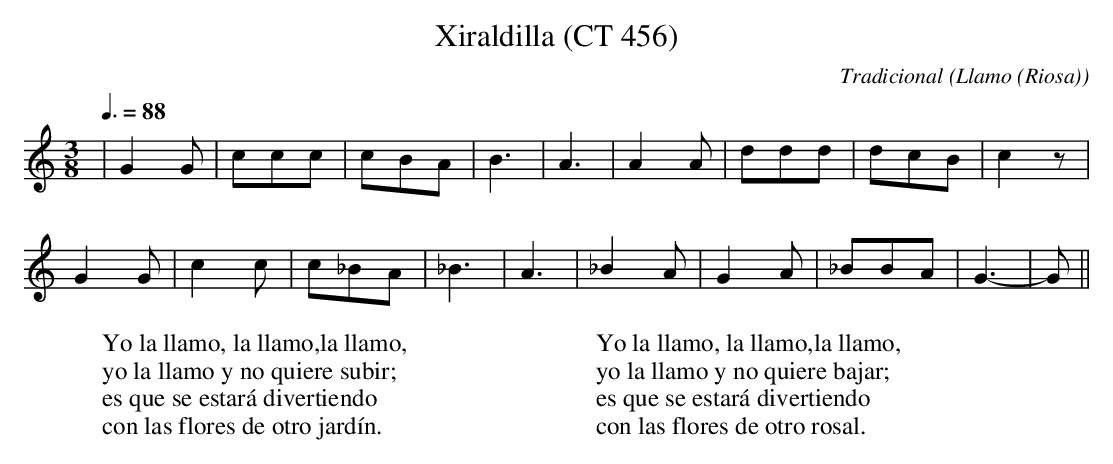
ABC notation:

X:1
T:Xiraldilla (CT 456)
C:Tradicional
O:Llamo (Riosa)
M:3/8
L:1/8
Q:3/8=88
W:Yo la llamo, la llamo,la llamo,
W:yo la llamo y no quiere subir;
W:es que se estará divertiendo
W:con las flores de otro jardín.
W:
W:Yo la llamo, la llamo,la llamo,
W:yo la llamo y no quiere bajar;
W:es que se estará divertiendo
W:con las flores de otro rosal.
K:C
|G2 G|ccc|cBA|B3|A3|A2 A|ddd|dcB|c2 z|
G2 G|c2 c|c_BA|_B3|A3|_B2 A|G2 A|_BBA|G3-|G ||
